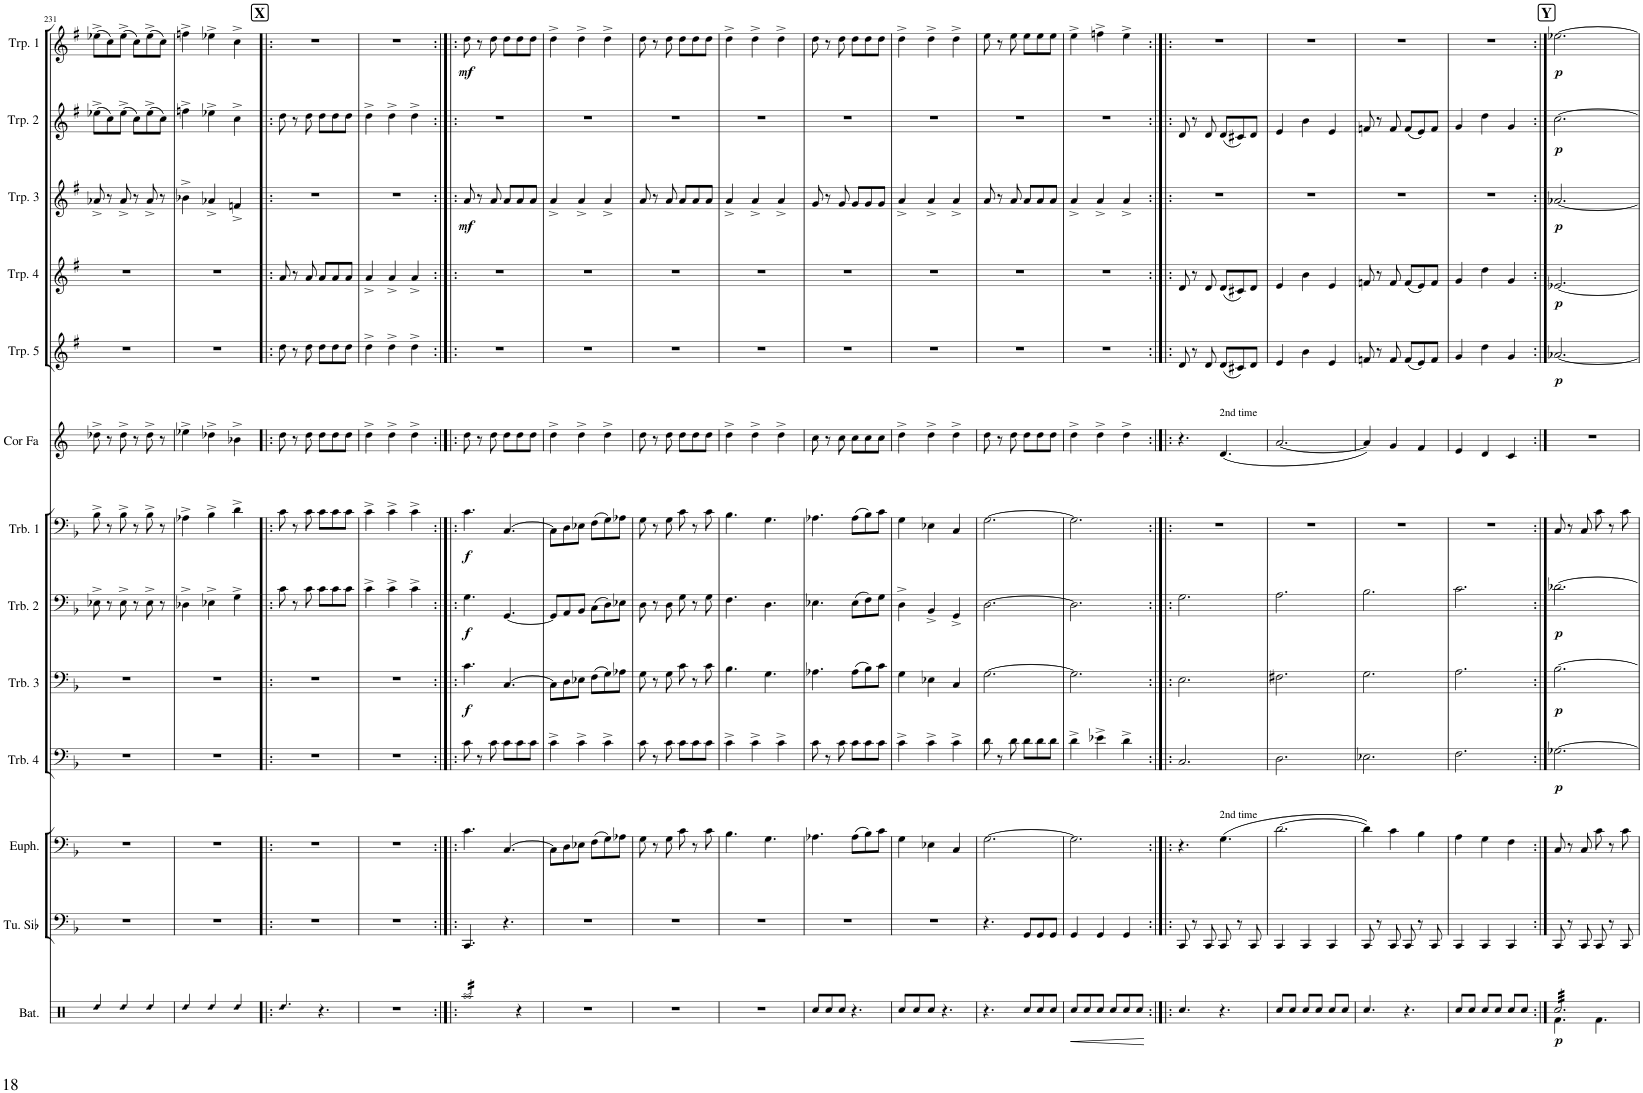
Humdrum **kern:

**kern	**dynam	**kern	**kern	**kern	**dynam	**kern	**dynam	**kern	**dynam	**kern	**dynam	**kern	**kern	**dynam	**kern	**dynam	**kern	**dynam	**kern	**dynam	**kern	**dynam
*part13	*part13	*part12	*part11	*part10	*part10	*part9	*part9	*part8	*part8	*part7	*part7	*part6	*part5	*part5	*part4	*part4	*part3	*part3	*part2	*part2	*part1	*part1
*staff13	*staff13	*staff12	*staff11	*staff10	*staff10	*staff9	*staff9	*staff8	*staff8	*staff7	*staff7	*staff6	*staff5	*staff5	*staff4	*staff4	*staff3	*staff3	*staff2	*staff2	*staff1	*staff1
*I"Batterie	*	*I"Tuba en Sib	*I"Euphonium	*I"Trombone 4	*	*I"Trombone 3	*	*I"Trombone 2	*	*I"Trombone 1	*	*I"Cor en Fa	*I"Trompette 5	*	*I"Trompette 4	*	*I"Trompette 3	*	*I"Trompette 2	*	*I"Trompette 1	*
*I'Bat.	*	*I'Tu. Sib	*I'Euph.	*I'Trb. 4	*	*I'Trb. 3	*	*I'Trb. 2	*	*I'Trb. 1	*	*I'Cor Fa	*I'Trp. 5	*	*I'Trp. 4	*	*I'Trp. 3	*	*I'Trp. 2	*	*I'Trp. 1	*
!!LO:PB:g=z
*clefX	*	*clefF4	*clefF4	*clefF4	*	*clefF4	*	*clefF4	*	*clefF4	*	*clefG2	*clefG2	*	*clefG2	*	*clefG2	*	*clefG2	*	*clefG2	*
*	*	*	*	*	*	*	*	*	*	*	*	*Trd4c7	*Trd1c2	*	*Trd1c2	*	*Trd1c2	*	*Trd1c2	*	*Trd1c2	*
*k[]	*	*k[b-]	*k[b-]	*k[b-]	*	*k[b-]	*	*k[b-]	*	*k[b-]	*	*k[]	*k[f#]	*	*k[f#]	*	*k[f#]	*	*k[f#]	*	*k[f#]	*
*M6/8	*	*M6/8	*M6/8	*M6/8	*	*M6/8	*	*M6/8	*	*M6/8	*	*M6/8	*M6/8	*	*M6/8	*	*M6/8	*	*M6/8	*	*M6/8	*
=231	=231	=231	=231	=231	=231	=231	=231	=231	=231	=231	=231	=231	=231	=231	=231	=231	=231	=231	=231	=231	=231	=231
!LO:N:head=diamond	!	!	!	!	!	!	!	!	!	!	!	!	!	!	!	!	!	!	!	!	!	!
4Rdd/	.	2.r	2.r	2.r	.	2.r	.	8E-X^\	.	8B-^\	.	8dd-X^\	2.r	.	2.r	.	8a-X^/	.	(8ee-X^\L	.	(8ee-X^\L	.
.	.	.	.	.	.	.	.	8r	.	8r	.	8r	.	.	.	.	8r	.	8cc\)	.	8cc\)	.
!LO:N:head=diamond	!	!	!	!	!	!	!	!	!	!	!	!	!	!	!	!	!	!	!	!	!	!
4Rdd/	.	.	.	.	.	.	.	8E-^\	.	8B-^\	.	8dd-^\	.	.	.	.	8a-^/	.	(8ee-^\J	.	(8ee-^\J	.
.	.	.	.	.	.	.	.	8r	.	8r	.	8r	.	.	.	.	8r	.	8cc\L)	.	8cc\L)	.
!LO:N:head=diamond	!	!	!	!	!	!	!	!	!	!	!	!	!	!	!	!	!	!	!	!	!	!
4Rdd/	.	.	.	.	.	.	.	8E-^\	.	8B-^\	.	8dd-^\	.	.	.	.	8a-^/	.	(8ee-^\	.	(8ee-^\	.
.	.	.	.	.	.	.	.	8r	.	8r	.	8r	.	.	.	.	8r	.	8cc\J)	.	8cc\J)	.
=232	=232	=232	=232	=232	=232	=232	=232	=232	=232	=232	=232	=232	=232	=232	=232	=232	=232	=232	=232	=232	=232	=232
!LO:N:head=diamond	!	!	!	!	!	!	!	!	!	!	!	!	!	!	!	!	!	!	!	!	!	!
4Rdd/	.	2.r	2.r	2.r	.	2.r	.	4D-X^\	.	4A-X^\	.	4ee-X^\	2.r	.	2.r	.	4b-X^\	.	4ffn^\	.	4ffn^\	.
!LO:N:head=diamond	!	!	!	!	!	!	!	!	!	!	!	!	!	!	!	!	!	!	!	!	!	!
4Rdd/	.	.	.	.	.	.	.	4E-X^\	.	4B-^\	.	4dd-X^\	.	.	.	.	4a-X^/	.	4ee-X^\	.	4ee-X^\	.
!LO:N:head=diamond	!	!	!	!	!	!	!	!	!	!	!	!	!	!	!	!	!	!	!	!	!	!
4Rdd/	.	.	.	.	.	.	.	4G^\	.	4d^\	.	4b-X^\	.	.	.	.	4fn^/	.	4cc^\	.	4cc^\	.
!!LO:REH:place=s1:a:B:cj:fs=14:t=X
=233!|:	=233!|:	=233!|:	=233!|:	=233!|:	=233!|:	=233!|:	=233!|:	=233!|:	=233!|:	=233!|:	=233!|:	=233!|:	=233!|:	=233!|:	=233!|:	=233!|:	=233!|:	=233!|:	=233!|:	=233!|:	=233!|:	=233!|:
!LO:N:head=diamond	!	!	!	!	!	!	!	!	!	!	!	!	!	!	!	!	!	!	!	!	!	!
4.Rdd/	.	2.r	2.r	2.r	.	2.r	.	8c\	.	8c\	.	8dd\	8dd\	.	8a/	.	2.r	.	8dd\	.	2.r	.
.	.	.	.	.	.	.	.	8r	.	8r	.	8r	8r	.	8r	.	.	.	8r	.	.	.
.	.	.	.	.	.	.	.	8c\	.	8c\	.	8dd\	8dd\	.	8a/	.	.	.	8dd\	.	.	.
4.r	.	.	.	.	.	.	.	8c\L	.	8c\L	.	8dd\L	8dd\L	.	8a/L	.	.	.	8dd\L	.	.	.
.	.	.	.	.	.	.	.	8c\	.	8c\	.	8dd\	8dd\	.	8a/	.	.	.	8dd\	.	.	.
.	.	.	.	.	.	.	.	8c\J	.	8c\J	.	8dd\J	8dd\J	.	8a/J	.	.	.	8dd\J	.	.	.
=234	=234	=234	=234	=234	=234	=234	=234	=234	=234	=234	=234	=234	=234	=234	=234	=234	=234	=234	=234	=234	=234	=234
2.r	.	2.r	2.r	2.r	.	2.r	.	4c^\	.	4c^\	.	4dd^\	4dd^\	.	4a^/	.	2.r	.	4dd^\	.	2.r	.
.	.	.	.	.	.	.	.	4c^\	.	4c^\	.	4dd^\	4dd^\	.	4a^/	.	.	.	4dd^\	.	.	.
.	.	.	.	.	.	.	.	4c^\	.	4c^\	.	4dd^\	4dd^\	.	4a^/	.	.	.	4dd^\	.	.	.
=235:|!|:	=235:|!|:	=235:|!|:	=235:|!|:	=235:|!|:	=235:|!|:	=235:|!|:	=235:|!|:	=235:|!|:	=235:|!|:	=235:|!|:	=235:|!|:	=235:|!|:	=235:|!|:	=235:|!|:	=235:|!|:	=235:|!|:	=235:|!|:	=235:|!|:	=235:|!|:	=235:|!|:	=235:|!|:	=235:|!|:
!	!	!	!	!	!	!	!LO:DY:b	!	!LO:DY:b	!	!LO:DY:b	!	!	!	!	!	!	!LO:DY:b	!	!	!	!LO:DY:b
*tremolo	*	*	*	*	*	*	*	*	*	*	*	*	*	*	*	*	*	*	*	*	*	*
16Raa/LL	.	4.CC/	4.c\	8c\	.	4.c\	f	4.G\	f	4.c\	f	8dd\	2.r	.	2.r	.	8a/	mf	2.r	.	8dd\	mf
16Raa/	.	.	.	.	.	.	.	.	.	.	.	.	.	.	.	.	.	.	.	.	.	.
16Raa/	.	.	.	8r	.	.	.	.	.	.	.	8r	.	.	.	.	8r	.	.	.	8r	.
16Raa/	.	.	.	.	.	.	.	.	.	.	.	.	.	.	.	.	.	.	.	.	.	.
16Raa/	.	.	.	8c\	.	.	.	.	.	.	.	8dd\	.	.	.	.	8a/	.	.	.	8dd\	.
16Raa/	.	.	.	.	.	.	.	.	.	.	.	.	.	.	.	.	.	.	.	.	.	.
16Raa/	.	4.r	[4.C/	8c\L	.	[4.C/	.	[4.GG/	.	[4.C/	.	8dd\L	.	.	.	.	8a/L	.	.	.	8dd\L	.
16Raa/JJ	.	.	.	.	.	.	.	.	.	.	.	.	.	.	.	.	.	.	.	.	.	.
*Xtremolo	*	*	*	*	*	*	*	*	*	*	*	*	*	*	*	*	*	*	*	*	*	*
4r	.	.	.	8c\	.	.	.	.	.	.	.	8dd\	.	.	.	.	8a/	.	.	.	8dd\	.
.	.	.	.	8c\J	.	.	.	.	.	.	.	8dd\J	.	.	.	.	8a/J	.	.	.	8dd\J	.
=236	=236	=236	=236	=236	=236	=236	=236	=236	=236	=236	=236	=236	=236	=236	=236	=236	=236	=236	=236	=236	=236	=236
2.r	.	2.r	8C\L]	4c^\	.	8C\L]	.	8GG/L]	.	8C\L]	.	4dd^\	2.r	.	2.r	.	4a^/	.	2.r	.	4dd^\	.
.	.	.	8D\	.	.	8D\	.	8AA/	.	8D\	.	.	.	.	.	.	.	.	.	.	.	.
.	.	.	8E-X\J	4c^\	.	8E-X\J	.	8BB-/J	.	8E-X\J	.	4dd^\	.	.	.	.	4a^/	.	.	.	4dd^\	.
.	.	.	(8F\L	.	.	(8F\L	.	(8C\L	.	(8F\L	.	.	.	.	.	.	.	.	.	.	.	.
.	.	.	8G\)	4c^\	.	8G\)	.	8D\)	.	8G\)	.	4dd^\	.	.	.	.	4a^/	.	.	.	4dd^\	.
.	.	.	8A-X\J	.	.	8A-X\J	.	8E-X\J	.	8A-X\J	.	.	.	.	.	.	.	.	.	.	.	.
=237	=237	=237	=237	=237	=237	=237	=237	=237	=237	=237	=237	=237	=237	=237	=237	=237	=237	=237	=237	=237	=237	=237
2.r	.	2.r	8G\	8c\	.	8G\	.	8D\	.	8G\	.	8dd\	2.r	.	2.r	.	8a/	.	2.r	.	8dd\	.
.	.	.	8r	8r	.	8r	.	8r	.	8r	.	8r	.	.	.	.	8r	.	.	.	8r	.
.	.	.	8G\	8c\	.	8G\	.	8D\	.	8G\	.	8dd\	.	.	.	.	8a/	.	.	.	8dd\	.
.	.	.	8c\	8c\L	.	8c\	.	8G\	.	8c\	.	8dd\L	.	.	.	.	8a/L	.	.	.	8dd\L	.
.	.	.	8r	8c\	.	8r	.	8r	.	8r	.	8dd\	.	.	.	.	8a/	.	.	.	8dd\	.
.	.	.	8c\	8c\J	.	8c\	.	8G\	.	8c\	.	8dd\J	.	.	.	.	8a/J	.	.	.	8dd\J	.
=238	=238	=238	=238	=238	=238	=238	=238	=238	=238	=238	=238	=238	=238	=238	=238	=238	=238	=238	=238	=238	=238	=238
2.r	.	2.r	4.B-\	4c^\	.	4.B-\	.	4.F\	.	4.B-\	.	4dd^\	2.r	.	2.r	.	4a^/	.	2.r	.	4dd^\	.
.	.	.	.	4c^\	.	.	.	.	.	.	.	4dd^\	.	.	.	.	4a^/	.	.	.	4dd^\	.
.	.	.	4.G\	.	.	4.G\	.	4.D\	.	4.G\	.	.	.	.	.	.	.	.	.	.	.	.
.	.	.	.	4c^\	.	.	.	.	.	.	.	4dd^\	.	.	.	.	4a^/	.	.	.	4dd^\	.
=239	=239	=239	=239	=239	=239	=239	=239	=239	=239	=239	=239	=239	=239	=239	=239	=239	=239	=239	=239	=239	=239	=239
8Rcc/L	.	2.r	4.A-X\	8c\	.	4.A-X\	.	4.E-X\	.	4.A-X\	.	8cc\	2.r	.	2.r	.	8g/	.	2.r	.	8dd\	.
8Rcc/	.	.	.	8r	.	.	.	.	.	.	.	8r	.	.	.	.	8r	.	.	.	8r	.
8Rcc/J	.	.	.	8c\	.	.	.	.	.	.	.	8cc\	.	.	.	.	8g/	.	.	.	8dd\	.
4.r	.	.	(8A-\L	8c\L	.	(8A-\L	.	(8E-\L	.	(8A-\L	.	8cc\L	.	.	.	.	8g/L	.	.	.	8dd\L	.
.	.	.	8B-\)	8c\	.	8B-\)	.	8F\)	.	8B-\)	.	8cc\	.	.	.	.	8g/	.	.	.	8dd\	.
.	.	.	8c\J	8c\J	.	8c\J	.	8G\J	.	8c\J	.	8cc\J	.	.	.	.	8g/J	.	.	.	8dd\J	.
=240	=240	=240	=240	=240	=240	=240	=240	=240	=240	=240	=240	=240	=240	=240	=240	=240	=240	=240	=240	=240	=240	=240
8Rcc/L	.	2.r	4G\	4c^\	.	4G\	.	4D^\	.	4G\	.	4dd^\	2.r	.	2.r	.	4a^/	.	2.r	.	4dd^\	.
8Rcc/	.	.	.	.	.	.	.	.	.	.	.	.	.	.	.	.	.	.	.	.	.	.
8Rcc/J	.	.	4E-X\	4c^\	.	4E-X\	.	4BB-^/	.	4E-X\	.	4dd^\	.	.	.	.	4a^/	.	.	.	4dd^\	.
4.r	.	.	.	.	.	.	.	.	.	.	.	.	.	.	.	.	.	.	.	.	.	.
.	.	.	4C/	4c^\	.	4C/	.	4GG^/	.	4C/	.	4dd^\	.	.	.	.	4a^/	.	.	.	4dd^\	.
=241	=241	=241	=241	=241	=241	=241	=241	=241	=241	=241	=241	=241	=241	=241	=241	=241	=241	=241	=241	=241	=241	=241
4.r	.	4.r	[2.G\	8d\	.	[2.G\	.	[2.D\	.	[2.G\	.	8dd\	2.r	.	2.r	.	8a/	.	2.r	.	8ee\	.
.	.	.	.	8r	.	.	.	.	.	.	.	8r	.	.	.	.	8r	.	.	.	8r	.
.	.	.	.	8d\	.	.	.	.	.	.	.	8dd\	.	.	.	.	8a/	.	.	.	8ee\	.
8Rcc/L	.	8GG/L	.	8d\L	.	.	.	.	.	.	.	8dd\L	.	.	.	.	8a/L	.	.	.	8ee\L	.
8Rcc/	.	8GG/	.	8d\	.	.	.	.	.	.	.	8dd\	.	.	.	.	8a/	.	.	.	8ee\	.
8Rcc/J	.	8GG/J	.	8d\J	.	.	.	.	.	.	.	8dd\J	.	.	.	.	8a/J	.	.	.	8ee\J	.
=242	=242	=242	=242	=242	=242	=242	=242	=242	=242	=242	=242	=242	=242	=242	=242	=242	=242	=242	=242	=242	=242	=242
8Rcc/L	.	4GG/	2.G\]	4d^\	.	2.G\]	.	2.D\]	.	2.G\]	.	4dd^\	2.r	.	2.r	.	4a^/	.	2.r	.	4ee^\	.
8Rcc/	.	.	.	.	.	.	.	.	.	.	.	.	.	.	.	.	.	.	.	.	.	.
8Rcc/J	.	4GG/	.	4e-X^\	.	.	.	.	.	.	.	4dd^\	.	.	.	.	4a^/	.	.	.	4ffn^\	.
8Rcc/L	.	.	.	.	.	.	.	.	.	.	.	.	.	.	.	.	.	.	.	.	.	.
8Rcc/	.	4GG/	.	4d^\	.	.	.	.	.	.	.	4dd^\	.	.	.	.	4a^/	.	.	.	4ee^\	.
8Rcc/J	.	.	.	.	.	.	.	.	.	.	.	.	.	.	.	.	.	.	.	.	.	.
=243:|!|:	=243:|!|:	=243:|!|:	=243:|!|:	=243:|!|:	=243:|!|:	=243:|!|:	=243:|!|:	=243:|!|:	=243:|!|:	=243:|!|:	=243:|!|:	=243:|!|:	=243:|!|:	=243:|!|:	=243:|!|:	=243:|!|:	=243:|!|:	=243:|!|:	=243:|!|:	=243:|!|:	=243:|!|:	=243:|!|:
4.Rcc/	.	8CC/	4.r	2.C/	.	2.E\	.	2.G\	.	2.r	.	4.r	8d/	.	8d/	.	2.r	.	8d/	.	2.r	.
.	.	8r	.	.	.	.	.	.	.	.	.	.	8r	.	8r	.	.	.	8r	.	.	.
.	.	8CC/	.	.	.	.	.	.	.	.	.	.	8d/	.	8d/	.	.	.	8d/	.	.	.
!	!	!	!	!	!	!	!	!	!	!	!	!LO:TX:a:t=2nd time	!	!	!	!	!	!	!	!	!	!
!	!	!	!LO:TX:a:t=2nd time	!	!	!	!	!	!	!	!	!	!	!	!	!	!	!	!	!	!	!
4.r	.	8CC/	(4.G\	.	.	.	.	.	.	.	.	(4.d/	(8d/L	.	(8d/L	.	.	.	(8d/L	.	.	.
.	.	8r	.	.	.	.	.	.	.	.	.	.	8c#X/)	.	8c#X/)	.	.	.	8c#X/)	.	.	.
.	.	8CC/	.	.	.	.	.	.	.	.	.	.	8d/J	.	8d/J	.	.	.	8d/J	.	.	.
=244	=244	=244	=244	=244	=244	=244	=244	=244	=244	=244	=244	=244	=244	=244	=244	=244	=244	=244	=244	=244	=244	=244
8Rcc/L	.	4CC/	[2.d\	2.D\	.	2.F#X\	.	2.A\	.	2.r	.	[2.a/	4e/	.	4e/	.	2.r	.	4e/	.	2.r	.
8Rcc/J	.	.	.	.	.	.	.	.	.	.	.	.	.	.	.	.	.	.	.	.	.	.
8Rcc/L	.	4CC/	.	.	.	.	.	.	.	.	.	.	4b\	.	4b\	.	.	.	4b\	.	.	.
8Rcc/J	.	.	.	.	.	.	.	.	.	.	.	.	.	.	.	.	.	.	.	.	.	.
8Rcc/L	.	4CC/	.	.	.	.	.	.	.	.	.	.	4e/	.	4e/	.	.	.	4e/	.	.	.
8Rcc/J	.	.	.	.	.	.	.	.	.	.	.	.	.	.	.	.	.	.	.	.	.	.
=245	=245	=245	=245	=245	=245	=245	=245	=245	=245	=245	=245	=245	=245	=245	=245	=245	=245	=245	=245	=245	=245	=245
4.Rcc/	.	8CC/	4d\])	2.E-X\	.	2.G\	.	2.B-\	.	2.r	.	4a/])	8fn/	.	8fn/	.	2.r	.	8fn/	.	2.r	.
.	.	8r	.	.	.	.	.	.	.	.	.	.	8r	.	8r	.	.	.	8r	.	.	.
.	.	8CC/	4c\	.	.	.	.	.	.	.	.	4g/	8f/	.	8f/	.	.	.	8f/	.	.	.
4.r	.	8CC/	.	.	.	.	.	.	.	.	.	.	(8f/L	.	(8f/L	.	.	.	(8f/L	.	.	.
.	.	8r	4B-\	.	.	.	.	.	.	.	.	4f/	8e/)	.	8e/)	.	.	.	8e/)	.	.	.
.	.	8CC/	.	.	.	.	.	.	.	.	.	.	8f/J	.	8f/J	.	.	.	8f/J	.	.	.
=246	=246	=246	=246	=246	=246	=246	=246	=246	=246	=246	=246	=246	=246	=246	=246	=246	=246	=246	=246	=246	=246	=246
8Rcc/L	.	4CC/	4A\	2.F\	.	2.A\	.	2.c\	.	2.r	.	4e/	4g/	.	4g/	.	2.r	.	4g/	.	2.r	.
8Rcc/J	.	.	.	.	.	.	.	.	.	.	.	.	.	.	.	.	.	.	.	.	.	.
8Rcc/L	.	4CC/	4G\	.	.	.	.	.	.	.	.	4d/	4dd\	.	4dd\	.	.	.	4dd\	.	.	.
8Rcc/J	.	.	.	.	.	.	.	.	.	.	.	.	.	.	.	.	.	.	.	.	.	.
8Rcc/L	.	4CC/	4F\	.	.	.	.	.	.	.	.	4c/	4g/	.	4g/	.	.	.	4g/	.	.	.
8Rcc/J	.	.	.	.	.	.	.	.	.	.	.	.	.	.	.	.	.	.	.	.	.	.
!!LO:REH:place=s1:a:B:cj:fs=14:t=Y
=247:|!	=247:|!	=247:|!	=247:|!	=247:|!	=247:|!	=247:|!	=247:|!	=247:|!	=247:|!	=247:|!	=247:|!	=247:|!	=247:|!	=247:|!	=247:|!	=247:|!	=247:|!	=247:|!	=247:|!	=247:|!	=247:|!	=247:|!
*^	*	*	*	*	*	*	*	*	*	*	*	*	*	*	*	*	*	*	*	*	*	*
!	!	!LO:DY:b	!	!	!	!LO:DY:b	!	!LO:DY:b	!	!LO:DY:b	!	!	!	!	!LO:DY:b	!	!LO:DY:b	!	!LO:DY:b	!	!LO:DY:b	!	!LO:DY:b
*tremolo	*	*	*	*	*	*	*	*	*	*	*	*	*	*	*	*	*	*	*	*	*	*	*
32Rcc/LLL	4.Rf\	p	8CC/	8C/	[2.G-X\	p	[2.B-\	p	[2.d-X\	p	8C/	.	2.r	[2.a-X/	p	[2.e-X/	p	[2.a-X/	p	[2.cc\	p	[2.ee-X\	p
32Rcc/	.	.	.	.	.	.	.	.	.	.	.	.	.	.	.	.	.	.	.	.	.	.	.
32Rcc/	.	.	.	.	.	.	.	.	.	.	.	.	.	.	.	.	.	.	.	.	.	.	.
32Rcc/	.	.	.	.	.	.	.	.	.	.	.	.	.	.	.	.	.	.	.	.	.	.	.
32Rcc/	.	.	8r	8r	.	.	.	.	.	.	8r	.	.	.	.	.	.	.	.	.	.	.	.
32Rcc/	.	.	.	.	.	.	.	.	.	.	.	.	.	.	.	.	.	.	.	.	.	.	.
32Rcc/	.	.	.	.	.	.	.	.	.	.	.	.	.	.	.	.	.	.	.	.	.	.	.
32Rcc/	.	.	.	.	.	.	.	.	.	.	.	.	.	.	.	.	.	.	.	.	.	.	.
32Rcc/	.	.	8CC/	8C/	.	.	.	.	.	.	8C/	.	.	.	.	.	.	.	.	.	.	.	.
32Rcc/	.	.	.	.	.	.	.	.	.	.	.	.	.	.	.	.	.	.	.	.	.	.	.
32Rcc/	.	.	.	.	.	.	.	.	.	.	.	.	.	.	.	.	.	.	.	.	.	.	.
32Rcc/	.	.	.	.	.	.	.	.	.	.	.	.	.	.	.	.	.	.	.	.	.	.	.
32Rcc/	4.Rf\	.	8CC/	8c\	.	.	.	.	.	.	8c\	.	.	.	.	.	.	.	.	.	.	.	.
32Rcc/	.	.	.	.	.	.	.	.	.	.	.	.	.	.	.	.	.	.	.	.	.	.	.
32Rcc/	.	.	.	.	.	.	.	.	.	.	.	.	.	.	.	.	.	.	.	.	.	.	.
32Rcc/	.	.	.	.	.	.	.	.	.	.	.	.	.	.	.	.	.	.	.	.	.	.	.
32Rcc/	.	.	8r	8r	.	.	.	.	.	.	8r	.	.	.	.	.	.	.	.	.	.	.	.
32Rcc/	.	.	.	.	.	.	.	.	.	.	.	.	.	.	.	.	.	.	.	.	.	.	.
32Rcc/	.	.	.	.	.	.	.	.	.	.	.	.	.	.	.	.	.	.	.	.	.	.	.
32Rcc/	.	.	.	.	.	.	.	.	.	.	.	.	.	.	.	.	.	.	.	.	.	.	.
32Rcc/	.	.	8CC/	8c\	.	.	.	.	.	.	8c\	.	.	.	.	.	.	.	.	.	.	.	.
32Rcc/	.	.	.	.	.	.	.	.	.	.	.	.	.	.	.	.	.	.	.	.	.	.	.
32Rcc/	.	.	.	.	.	.	.	.	.	.	.	.	.	.	.	.	.	.	.	.	.	.	.
32Rcc/JJJ	.	.	.	.	.	.	.	.	.	.	.	.	.	.	.	.	.	.	.	.	.	.	.
*Xtremolo	*	*	*	*	*	*	*	*	*	*	*	*	*	*	*	*	*	*	*	*	*	*	*
*v	*v	*	*	*	*	*	*	*	*	*	*	*	*	*	*	*	*	*	*	*	*	*	*
=	=	=	=	=	=	=	=	=	=	=	=	=	=	=	=	=	=	=	=	=	=	=
*-	*-	*-	*-	*-	*-	*-	*-	*-	*-	*-	*-	*-	*-	*-	*-	*-	*-	*-	*-	*-	*-	*-
